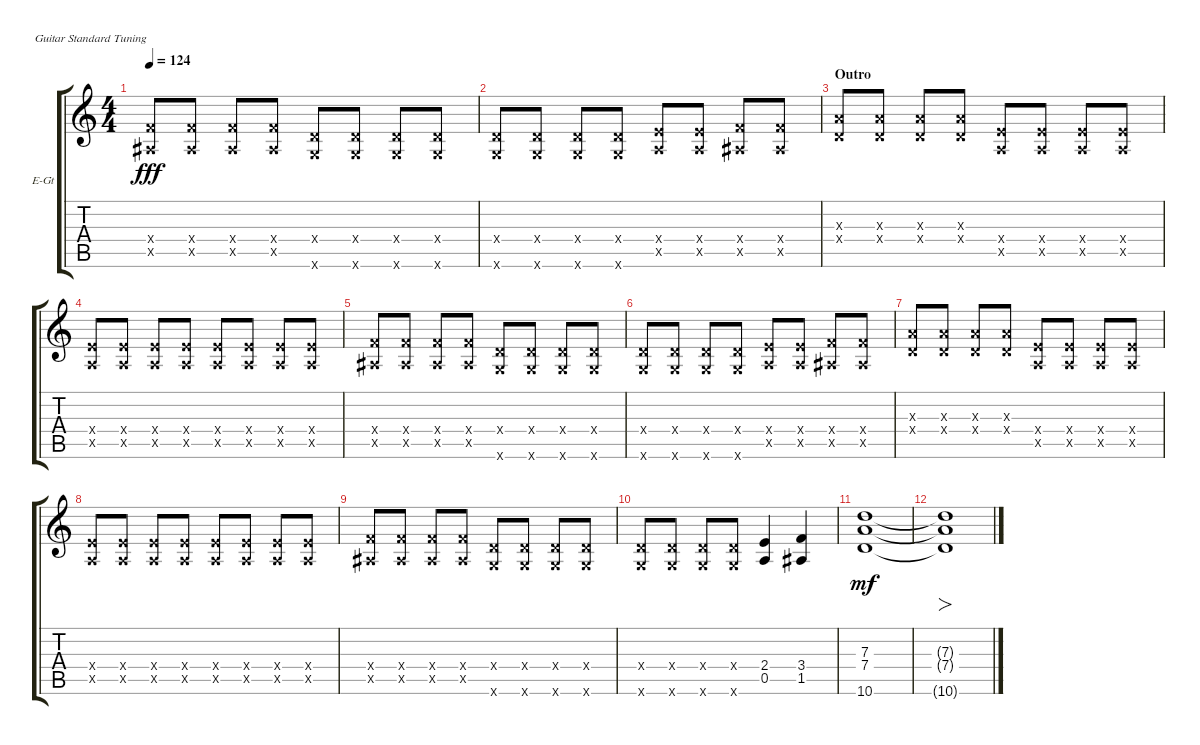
\bracketExtendMode groupsimilarinstruments
\firstSystemTrackNameOrientation horizontal
\otherSystemsTrackNameOrientation horizontal
\track ("Electric Guitar 1" "E-Gt") {instrument distortionguitar}
\staff {score tabs}
\tuning (E4 B3 G3 D3 A2 E2)
\ts (4 4)
\tempo 124
\clef g2
\ks c
(1.5{x} 3.4{x}).8{dy fff} (1.5{x} 3.4{x}).8 (1.5{x} 3.4{x}).8 (1.5{x} 3.4{x}).8 (3.6{x} 0.4{x}).8 (3.6{x} 0.4{x}).8 (3.6{x} 0.4{x}).8 (3.6{x} 0.4{x}).8 |
(3.6{x} 0.4{x}).8 (3.6{x} 0.4{x}).8 (3.6{x} 0.4{x}).8 (3.6{x} 0.4{x}).8 (0.5{x} 2.4{x}).8 (0.5{x} 2.4{x}).8 (1.5{x} 3.4{x}).8 (1.5{x} 3.4{x}).8 |
\section ("" "Outro")
(0.4{x} 2.3{x}).8 (0.4{x} 2.3{x}).8 (0.4{x} 2.3{x}).8 (0.4{x} 2.3{x}).8 (0.5{x} 2.4{x}).8 (0.5{x} 2.4{x}).8 (0.5{x} 2.4{x}).8 (0.5{x} 2.4{x}).8 |
(0.5{x} 2.4{x}).8 (0.5{x} 2.4{x}).8 (0.5{x} 2.4{x}).8 (0.5{x} 2.4{x}).8 (0.5{x} 2.4{x}).8 (0.5{x} 2.4{x}).8 (0.5{x} 2.4{x}).8 (0.5{x} 2.4{x}).8 |
(1.5{x} 3.4{x}).8 (1.5{x} 3.4{x}).8 (1.5{x} 3.4{x}).8 (1.5{x} 3.4{x}).8 (3.6{x} 0.4{x}).8 (3.6{x} 0.4{x}).8 (3.6{x} 0.4{x}).8 (3.6{x} 0.4{x}).8 |
(3.6{x} 0.4{x}).8 (3.6{x} 0.4{x}).8 (3.6{x} 0.4{x}).8 (3.6{x} 0.4{x}).8 (0.5{x} 2.4{x}).8 (0.5{x} 2.4{x}).8 (1.5{x} 3.4{x}).8 (1.5{x} 3.4{x}).8 |
(0.4{x} 2.3{x}).8 (0.4{x} 2.3{x}).8 (0.4{x} 2.3{x}).8 (0.4{x} 2.3{x}).8 (0.5{x} 2.4{x}).8 (0.5{x} 2.4{x}).8 (0.5{x} 2.4{x}).8 (0.5{x} 2.4{x}).8 |
(0.5{x} 2.4{x}).8 (0.5{x} 2.4{x}).8 (0.5{x} 2.4{x}).8 (0.5{x} 2.4{x}).8 (0.5{x} 2.4{x}).8 (0.5{x} 2.4{x}).8 (0.5{x} 2.4{x}).8 (0.5{x} 2.4{x}).8 |
(1.5{x} 3.4{x}).8 (1.5{x} 3.4{x}).8 (1.5{x} 3.4{x}).8 (1.5{x} 3.4{x}).8 (3.6{x} 0.4{x}).8 (3.6{x} 0.4{x}).8 (3.6{x} 0.4{x}).8 (3.6{x} 0.4{x}).8 |
(3.6{x} 0.4{x}).8 (3.6{x} 0.4{x}).8 (3.6{x} 0.4{x}).8 (3.6{x} 0.4{x}).8 (0.5 2.4).4 (1.5 3.4).4 |
(7.3 7.4 10.6).1{dy mf} |
(7.3{t} 7.4{t} 10.6{t}).1{fo}
